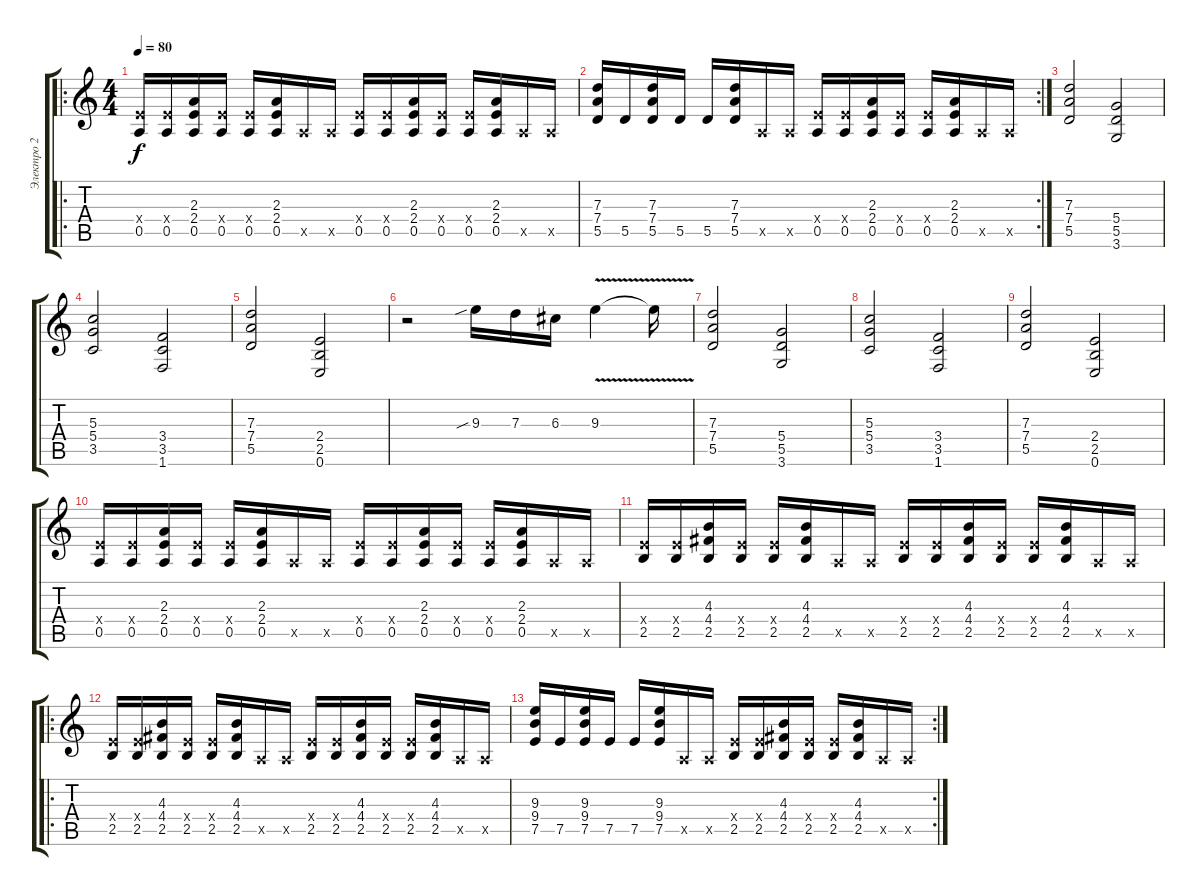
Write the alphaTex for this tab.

\track ("Электро 2" "Электро 2") {instrument distortionguitar}
\staff {score tabs}
\tuning (E4 B3 G3 D3 A2 E2) {hide}
\ro
\ts (4 4)
\tempo 80
\clef g2
\ks c
(2.4{x} 0.5).16{dy f volume 13 instrument distortionguitar} (2.4{x} 0.5).16{volume 13 instrument distortionguitar} (2.3 2.4 0.5).16 (2.4{x} 0.5).16{volume 13 instrument distortionguitar} (2.4{x} 0.5).16{volume 13 instrument distortionguitar} (2.3 2.4 0.5).16 0.5{x}.16 0.5{x}.16 (2.4{x} 0.5).16{volume 13 instrument distortionguitar} (2.4{x} 0.5).16{volume 13 instrument distortionguitar} (2.3 2.4 0.5).16 (2.4{x} 0.5).16{volume 13 instrument distortionguitar} (2.4{x} 0.5).16{volume 13 instrument distortionguitar} (2.3 2.4 0.5).16 0.5{x}.16 0.5{x}.16 |
\rc 2
(7.3 7.4 5.5).16{volume 13 instrument distortionguitar} 5.5.16{volume 13 instrument distortionguitar} (7.3 7.4 5.5).16 5.5.16{volume 13 instrument distortionguitar} 5.5.16{volume 13 instrument distortionguitar} (7.3 7.4 5.5).16 0.5{x}.16 0.5{x}.16 (2.4{x} 0.5).16{volume 13 instrument distortionguitar} (2.4{x} 0.5).16{volume 13 instrument distortionguitar} (2.3 2.4 0.5).16 (2.4{x} 0.5).16{volume 13 instrument distortionguitar} (2.4{x} 0.5).16{volume 13 instrument distortionguitar} (2.3 2.4 0.5).16 0.5{x}.16 0.5{x}.16 |
(7.3 7.4 5.5).2{volume 10 instrument overdrivenguitar} (5.4 5.5 3.6).2 |
(5.3 5.4 3.5).2 (3.4 3.5 1.6).2 |
(7.3 7.4 5.5).2 (2.4 2.5 0.6).2 |
r.2 9.3{sib}.16{volume 15} 7.3.16 6.3.16 9.3{v}.4 9.3{t}.16 |
(7.3 7.4 5.5).2{volume 10 instrument overdrivenguitar} (5.4 5.5 3.6).2 |
(5.3 5.4 3.5).2 (3.4 3.5 1.6).2 |
(7.3 7.4 5.5).2 (2.4 2.5 0.6).2 |
(2.4{x} 0.5).16{volume 13 instrument distortionguitar} (2.4{x} 0.5).16{volume 13 instrument distortionguitar} (2.3 2.4 0.5).16 (2.4{x} 0.5).16{volume 13 instrument distortionguitar} (2.4{x} 0.5).16{volume 13 instrument distortionguitar} (2.3 2.4 0.5).16 0.5{x}.16 0.5{x}.16 (2.4{x} 0.5).16{volume 13 instrument distortionguitar} (2.4{x} 0.5).16{volume 13 instrument distortionguitar} (2.3 2.4 0.5).16 (2.4{x} 0.5).16{volume 13 instrument distortionguitar} (2.4{x} 0.5).16{volume 13 instrument distortionguitar} (2.3 2.4 0.5).16 0.5{x}.16 0.5{x}.16 |
(2.4{x} 2.5).16{volume 13 instrument distortionguitar} (2.4{x} 2.5).16{volume 13 instrument distortionguitar} (4.3 4.4 2.5).16 (2.4{x} 2.5).16{volume 13 instrument distortionguitar} (2.4{x} 2.5).16{volume 13 instrument distortionguitar} (4.3 4.4 2.5).16 0.5{x}.16 0.5{x}.16 (2.4{x} 2.5).16{volume 13 instrument distortionguitar} (2.4{x} 2.5).16{volume 13 instrument distortionguitar} (4.3 4.4 2.5).16 (2.4{x} 2.5).16{volume 13 instrument distortionguitar} (2.4{x} 2.5).16{volume 13 instrument distortionguitar} (4.3 4.4 2.5).16 0.5{x}.16 0.5{x}.16 |
\ro
(2.4{x} 2.5).16{volume 13 instrument distortionguitar} (2.4{x} 2.5).16{volume 13 instrument distortionguitar} (4.3 4.4 2.5).16 (2.4{x} 2.5).16{volume 13 instrument distortionguitar} (2.4{x} 2.5).16{volume 13 instrument distortionguitar} (4.3 4.4 2.5).16 0.5{x}.16 0.5{x}.16 (2.4{x} 2.5).16{volume 13 instrument distortionguitar} (2.4{x} 2.5).16{volume 13 instrument distortionguitar} (4.3 4.4 2.5).16 (2.4{x} 2.5).16{volume 13 instrument distortionguitar} (2.4{x} 2.5).16{volume 13 instrument distortionguitar} (4.3 4.4 2.5).16 0.5{x}.16 0.5{x}.16 |
\rc 2
(9.3 9.4 7.5).16{volume 13 instrument distortionguitar} 7.5.16{volume 13 instrument distortionguitar} (9.3 9.4 7.5).16 7.5.16{volume 13 instrument distortionguitar} 7.5.16{volume 13 instrument distortionguitar} (9.3 9.4 7.5).16 0.5{x}.16 0.5{x}.16 (2.4{x} 2.5).16{volume 13 instrument distortionguitar} (2.4{x} 2.5).16{volume 13 instrument distortionguitar} (4.3 4.4 2.5).16 (2.4{x} 2.5).16{volume 13 instrument distortionguitar} (2.4{x} 2.5).16{volume 13 instrument distortionguitar} (4.3 4.4 2.5).16 0.5{x}.16 0.5{x}.16
